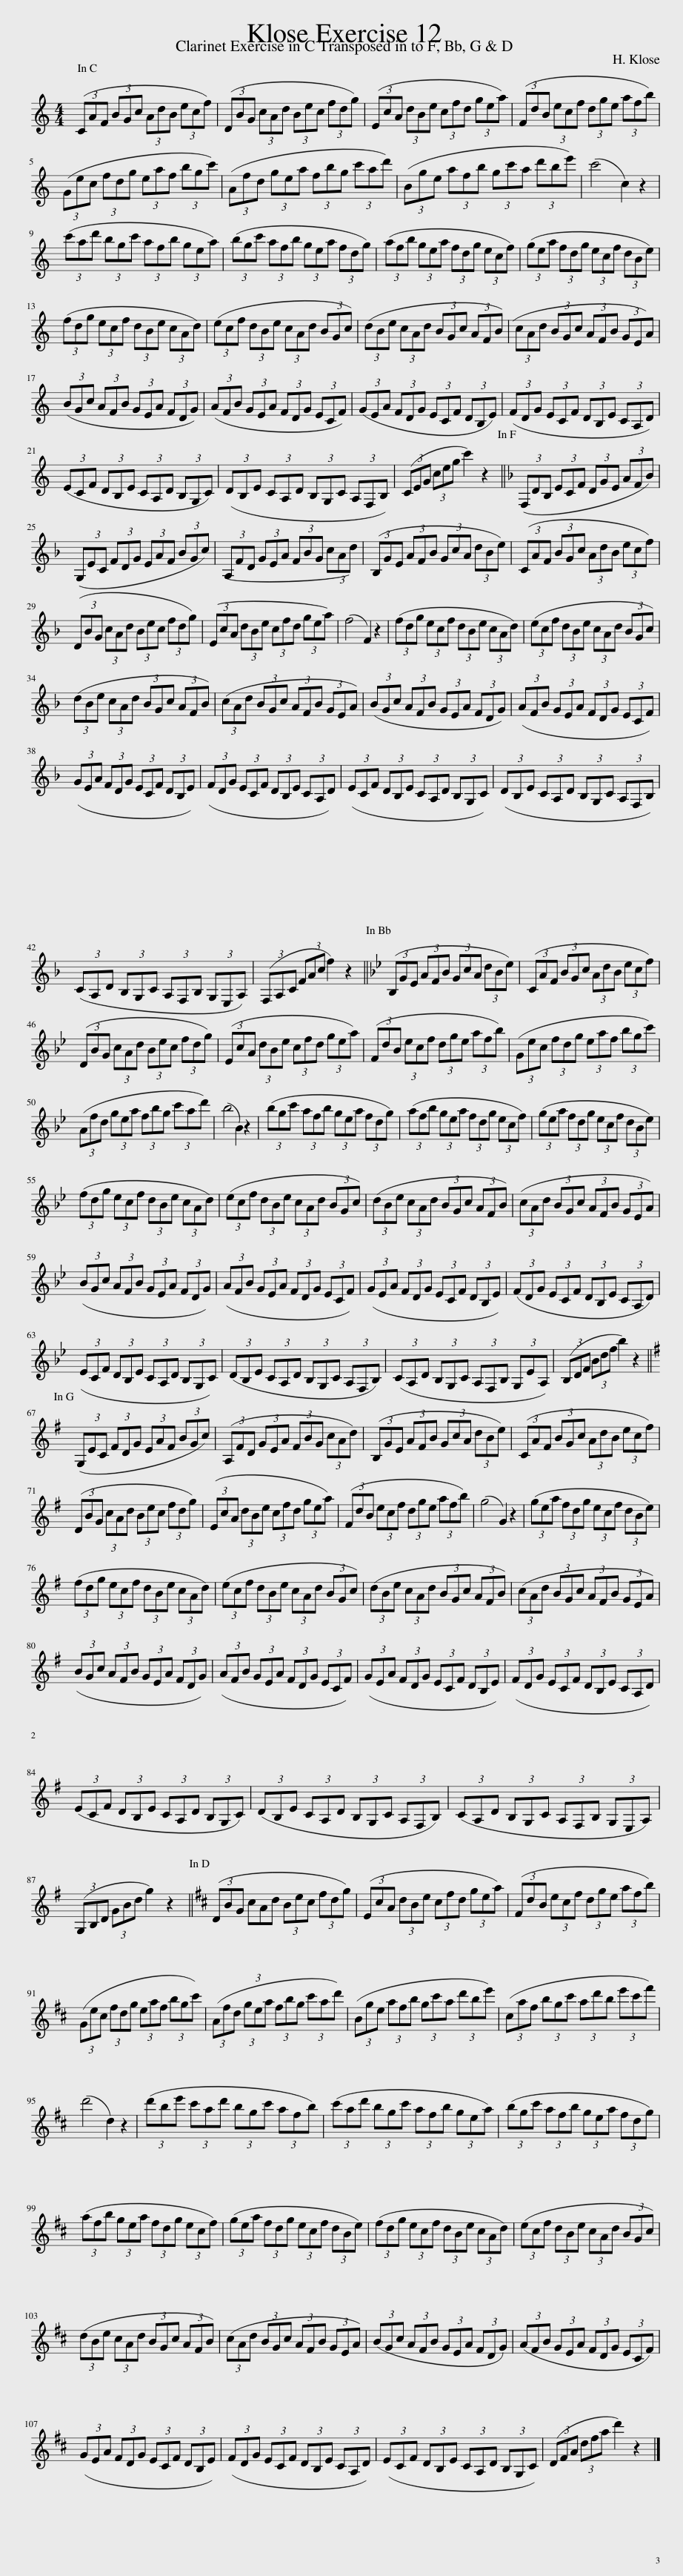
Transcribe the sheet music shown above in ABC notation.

X:1
L:1/8
M:4/4
I:linebreak $
K:none
V:1 treble transpose=-2
V:1
[K:C] (3(CAF (3BGc (3AdB (3ecf) | (3(DBG (3cAd (3Bec (3fdg) | (3(EcA (3dBe (3cfd (3gea) | (3(FdB (3ecf (3dge (3afb) |$ (3(Gec (3fdg (3eaf (3bgc') | %5
 (3(Afd (3gea (3fbg (3c'ad') | (3(Bge (3afb (3gc'a (3d'be') | (c'4 c2) z2 |$ (3(c'ad' (3bgc' (3afb (3gea) | (3(bgc' (3afb (3gea (3fdg) | %10
 (3(afb (3gea (3fdg (3ecf) | (3(gea (3fdg (3ecf (3dBe) |$ (3(fdg (3ecf (3dBe (3cAd) | (3(ecf (3dBe (3cAd (3BGc) | (3(dBe (3cAd (3BGc (3AFB) | %15
 (3(cAd (3BGc (3AFB (3GEA) |$ (3(BGc (3AFB (3GEA (3FDG) | (3(AFB (3GEA (3FDG (3ECF) | (3(GEA (3FDG (3ECF (3DB,E) | (3(FDG (3ECF (3DB,E (3CA,D) |$ %20
 (3(ECF (3DB,E (3CA,D (3B,G,C) | (3(DB,E (3CA,D (3B,G,C (3A,F,B,) | (3(CEG (3ceg c'2) z2 ||[K:F] (3(F,DB, (3ECF (3DGE (3AFB) |$ (3(G,EC (3FDG (3EAF (3BGc) | %25
 (3(A,FD (3GEA (3FBG (3cAd) | (3(B,GE (3AFB (3GcA (3dBe) | (3(CAF (3BGc (3AdB (3ecf) |$ (3(DBG (3cAd (3Bec (3fdg) | (3(EcA (3dBe (3cfd (3gea) | %30
 (f4 F2) z2 | (3(fdg (3ecf (3dBe (3cAd) | (3(ecf (3dBe (3cAd (3BGc) |$ (3(dBe (3cAd (3BGc (3AFB) | (3(cAd (3BGc (3AFB (3GEA) | %35
 (3(BGc (3AFB (3GEA (3FDG) | (3(AFB (3GEA (3FDG (3ECF) |$ (3(GEA (3FDG (3ECF (3DB,E) | (3(FDG (3ECF (3DB,E (3CA,D) | (3(ECF (3DB,E (3CA,D (3B,G,C) | %40
 (3(DB,E (3CA,D (3B,G,C (3A,F,B,) |$ (3(CA,D (3B,G,C (3A,F,B, (3G,E,A,) | (3(F,A,C (3FAc f2) z2 ||[K:Bb] (3(B,GE (3AFB (3GcA (3dBe) | (3(CAF (3BGc (3AdB (3ecf) |$ %45
 (3(DBG (3cAd (3Bec (3fdg) | (3(EcA (3dBe (3cfd (3gea) | (3(FdB (3ecf (3dge (3afb) | (3(Gec (3fdg (3eaf (3bgc') |$ (3(Afd (3gea (3fbg (3c'ad') | %50
 (b4 B2) z2 | (3(bgc' (3afb (3gea (3fdg) | (3(afb (3gea (3fdg (3ecf) | (3(gea (3fdg (3ecf (3dBe) |$ (3(fdg (3ecf (3dBe (3cAd) | %55
 (3(ecf (3dBe (3cAd (3BGc) | (3(dBe (3cAd (3BGc (3AFB) | (3(cAd (3BGc (3AFB (3GEA) |$ (3(BGc (3AFB (3GEA (3FDG) | (3(AFB (3GEA (3FDG (3ECF) | %60
 (3(GEA (3FDG (3ECF (3DB,E) | (3(FDG (3ECF (3DB,E (3CA,D) |$ (3(ECF (3DB,E (3CA,D (3B,G,C) | (3(DB,E (3CA,D (3B,G,C (3A,F,B,) | (3(CA,D (3B,G,C (3A,F,B, (3G,EA,) | %65
 (3(B,DF (3Bdf b2) z2 ||$[K:G] (3(G,EC (3FDG (3EAF (3BGc) | (3(A,FD (3GEA (3FBG (3cAd) | (3(B,GE (3AFB (3GcA (3dBe) | (3(CAF (3BGc (3AdB (3ecf) |$ %70
 (3(DBG (3cAd (3Bec (3fdg) | (3(EcA (3dBe (3cfd (3gea) | (3(FdB (3ecf (3dge (3afb) | (g4 G2) z2 | (3(gea (3fdg (3ecf (3dBe) |$ %75
 (3(fdg (3ecf (3dBe (3cAd) | (3(ecf (3dBe (3cAd (3BGc) | (3(dBe (3cAd (3BGc (3AFB) | (3(cAd (3BGc (3AFB (3GEA) |$ (3(BGc (3AFB (3GEA (3FDG) | %80
 (3(AFB (3GEA (3FDG (3ECF) | (3(GEA (3FDG (3ECF (3DB,E) | (3(FDG (3ECF (3DB,E (3CA,D) |$ (3(ECF (3DB,E (3CA,D (3B,G,C) | (3(DB,E (3CA,D (3B,G,C (3A,F,B,) | %85
 (3(CA,D (3B,G,C (3A,F,B, (3G,E,A,) |$ (3(G,B,D (3GBd g2) z2 ||[K:D] (3(DBG (3cAd (3Bec (3fdg) | (3(EcA (3dBe (3cfd (3gea) | (3(FdB (3ecf (3dge (3afb) |$ %90
 (3(Gec (3fdg (3eaf (3bgc') | (3(Afd (3gea (3fbg (3c'ad') | (3(Bge (3afb (3gc'a (3d'be') | (3(caf (3bgc' (3ad'b (3e'c'f') |$ (d'4 d2) z2 | %95
 (3(d'be' (3c'ad' (3bgc' (3afb) | (3(c'ad' (3bgc' (3afb (3gea) | (3(bgc' (3afb (3gea (3fdg) |$ (3(afb (3gea (3fdg (3ecf) | (3(gea (3fdg (3ecf (3dBe) | %100
 (3(fdg (3ecf (3dBe (3cAd) | (3(ecf (3dBe (3cAd (3BGc) |$ (3(dBe (3cAd (3BGc (3AFB) | (3(cAd (3BGc (3AFB (3GEA) | (3(BGc (3AFB (3GEA (3FDG) | %105
 (3(AFB (3GEA (3FDG (3ECF) |$ (3(GEA (3FDG (3ECF (3DB,E) | (3(FDG (3ECF (3DB,E (3CA,D) | (3(ECF (3DB,E (3CA,D (3B,G,C) | (3(DFA (3dfa d'2) z2 |] %110
